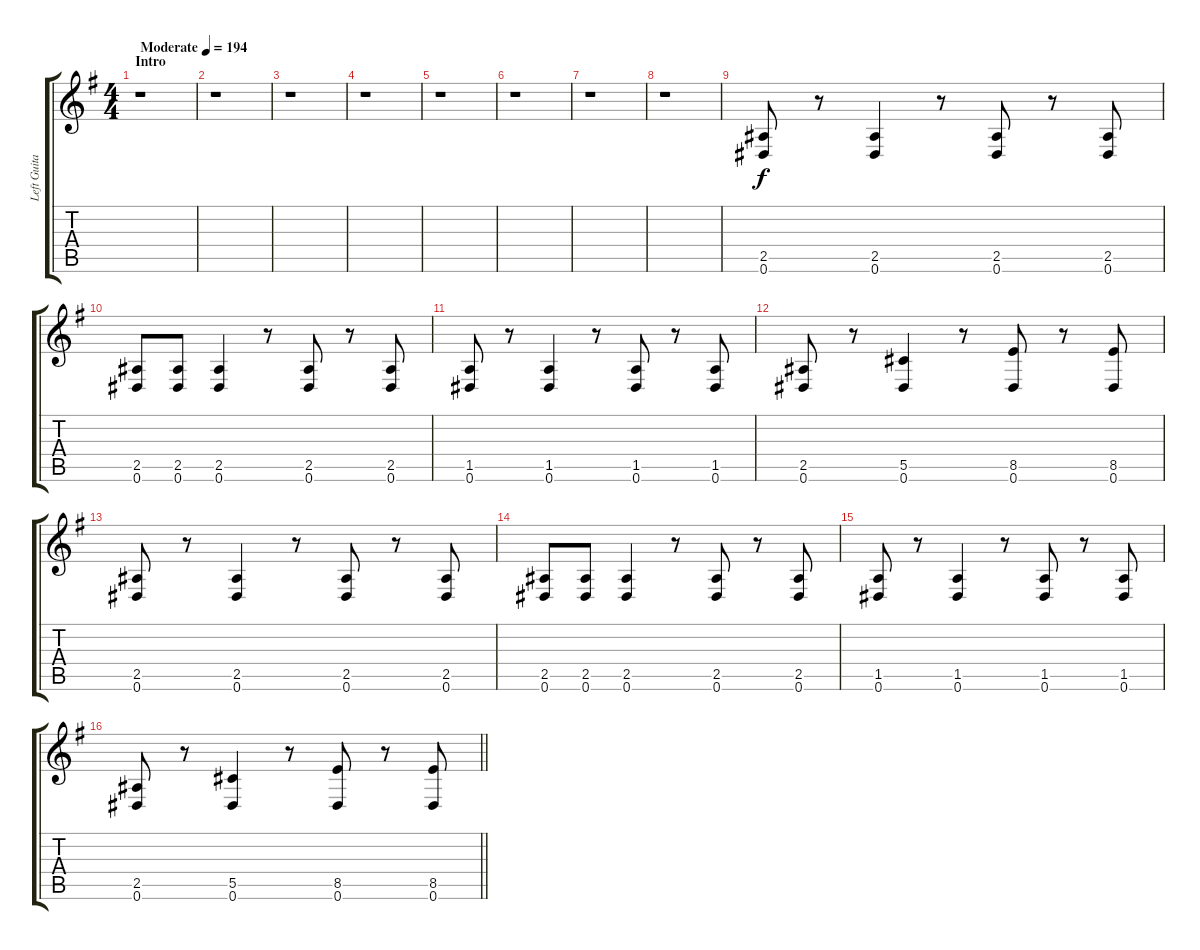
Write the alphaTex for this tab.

\track ("Left Guitar" "Left Guita") {instrument overdrivenguitar}
\staff {score tabs}
\tuning (Eb4 Bb3 Gb3 Db3 Ab2 Eb2) {hide}
\ts (4 4)
\section ("" "Intro")
\tempo (194 "Moderate")
\clef g2
\ks g
r.1{dy f instrument overdrivenguitar} |
r.1 |
r.1 |
r.1 |
r.1 |
r.1 |
r.1 |
r.1 |
(2.5 0.6).8 r.8 (2.5 0.6).4 r.8 (2.5 0.6).8 r.8 (2.5 0.6).8 |
(2.5 0.6).8 (2.5 0.6).8 (2.5 0.6).4 r.8 (2.5 0.6).8 r.8 (2.5 0.6).8 |
(1.5 0.6).8 r.8 (1.5 0.6).4 r.8 (1.5 0.6).8 r.8 (1.5 0.6).8 |
(2.5 0.6).8 r.8 (5.5 0.6).4 r.8 (8.5 0.6).8 r.8 (8.5 0.6).8 |
(2.5 0.6).8 r.8 (2.5 0.6).4 r.8 (2.5 0.6).8 r.8 (2.5 0.6).8 |
(2.5 0.6).8 (2.5 0.6).8 (2.5 0.6).4 r.8 (2.5 0.6).8 r.8 (2.5 0.6).8 |
(1.5 0.6).8 r.8 (1.5 0.6).4 r.8 (1.5 0.6).8 r.8 (1.5 0.6).8 |
\barLineRight lightlight
(2.5 0.6).8 r.8 (5.5 0.6).4 r.8 (8.5 0.6).8 r.8 (8.5 0.6).8
